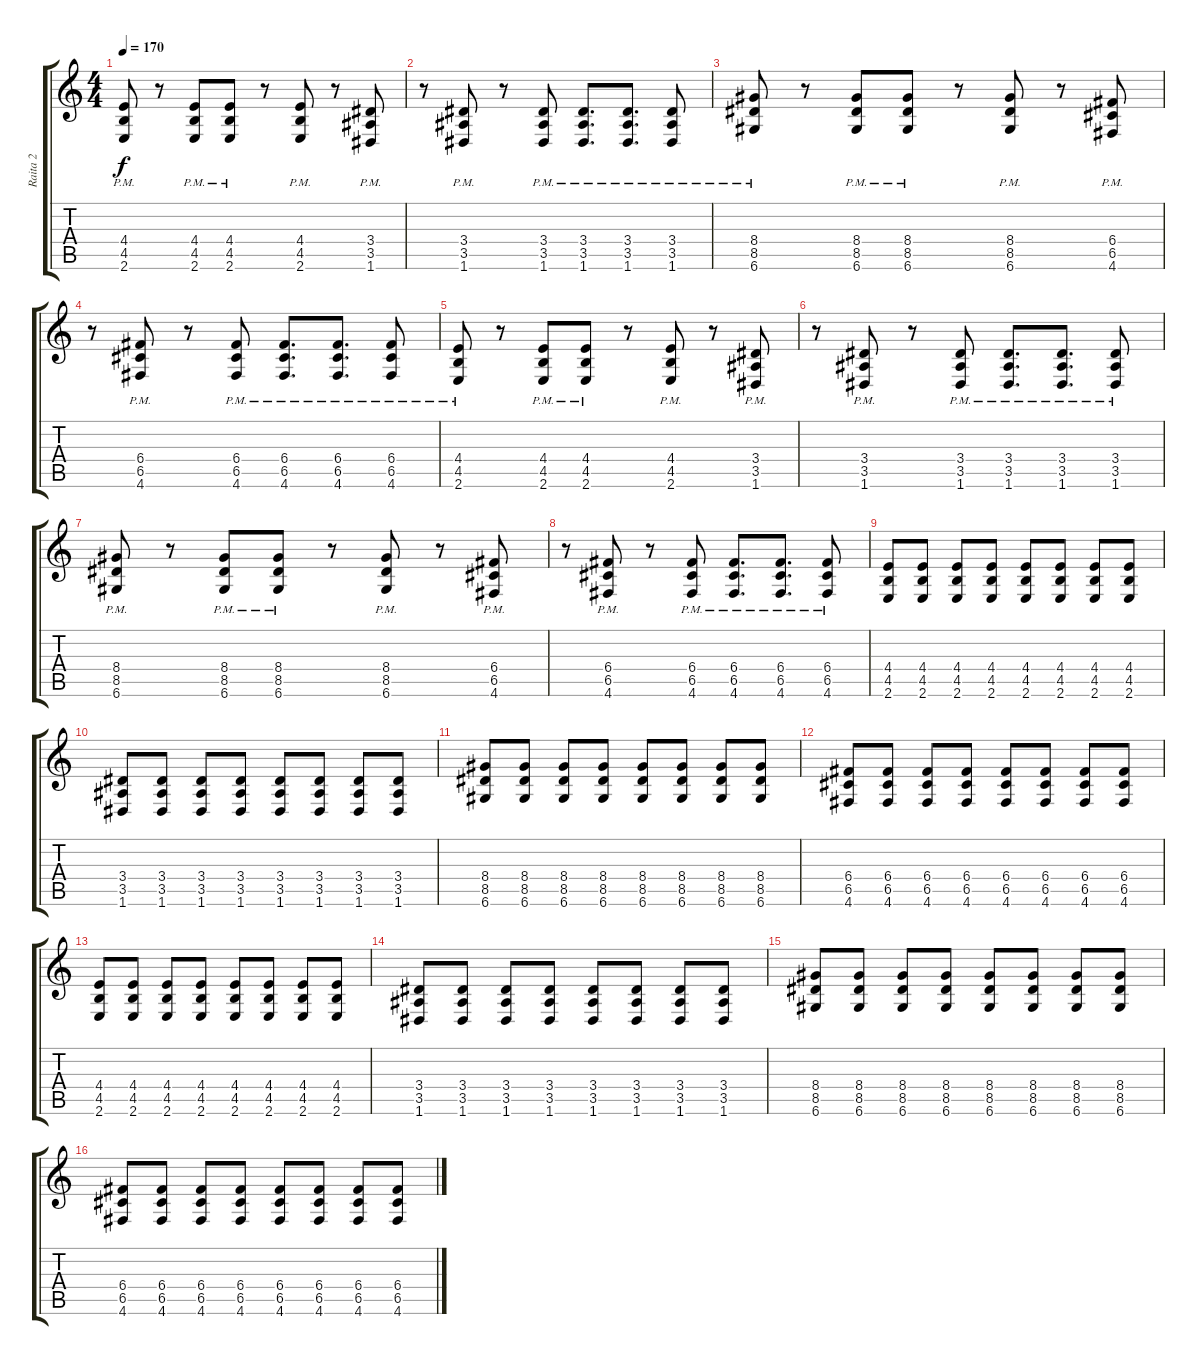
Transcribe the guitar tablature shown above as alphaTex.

\track ("Raita 2" "Raita 2") {instrument distortionguitar}
\staff {score tabs}
\tuning (D4 A3 F3 C3 G2 D2) {hide}
\ts (4 4)
\tempo 170
\clef g2
\ks c
(4.4{pm} 4.5{pm} 2.6{pm}).8{dy f} r.8 (4.4{pm} 4.5{pm} 2.6{pm}).8 (4.4{pm} 4.5{pm} 2.6{pm}).8 r.8 (4.4{pm} 4.5{pm} 2.6{pm}).8 r.8 (3.4{pm} 3.5{pm} 1.6{pm}).8 |
r.8 (3.4{pm} 3.5{pm} 1.6{pm}).8 r.8 (3.4{pm} 3.5{pm} 1.6{pm}).8 (3.4{pm} 3.5{pm} 1.6{pm}).8{d} (3.4{pm} 3.5{pm} 1.6{pm}).8{d} (3.4{pm} 3.5{pm} 1.6{pm}).8 |
(8.4{pm} 8.5{pm} 6.6{pm}).8 r.8 (8.4{pm} 8.5{pm} 6.6{pm}).8 (8.4{pm} 8.5{pm} 6.6{pm}).8 r.8 (8.4{pm} 8.5{pm} 6.6{pm}).8 r.8 (6.4{pm} 6.5{pm} 4.6{pm}).8 |
r.8 (6.4{pm} 6.5{pm} 4.6{pm}).8 r.8 (6.4{pm} 6.5{pm} 4.6{pm}).8 (6.4{pm} 6.5{pm} 4.6{pm}).8{d} (6.4{pm} 6.5{pm} 4.6{pm}).8{d} (6.4{pm} 6.5{pm} 4.6{pm}).8 |
(4.4{pm} 4.5{pm} 2.6{pm}).8 r.8 (4.4{pm} 4.5{pm} 2.6{pm}).8 (4.4{pm} 4.5{pm} 2.6{pm}).8 r.8 (4.4{pm} 4.5{pm} 2.6{pm}).8 r.8 (3.4{pm} 3.5{pm} 1.6{pm}).8 |
r.8 (3.4{pm} 3.5{pm} 1.6{pm}).8 r.8 (3.4{pm} 3.5{pm} 1.6{pm}).8 (3.4{pm} 3.5{pm} 1.6{pm}).8{d} (3.4{pm} 3.5{pm} 1.6{pm}).8{d} (3.4{pm} 3.5{pm} 1.6{pm}).8 |
(8.4{pm} 8.5{pm} 6.6{pm}).8 r.8 (8.4{pm} 8.5{pm} 6.6{pm}).8 (8.4{pm} 8.5{pm} 6.6{pm}).8 r.8 (8.4{pm} 8.5{pm} 6.6{pm}).8 r.8 (6.4{pm} 6.5{pm} 4.6{pm}).8 |
r.8 (6.4{pm} 6.5{pm} 4.6{pm}).8 r.8 (6.4{pm} 6.5{pm} 4.6{pm}).8 (6.4{pm} 6.5{pm} 4.6{pm}).8{d} (6.4{pm} 6.5{pm} 4.6{pm}).8{d} (6.4{pm} 6.5{pm} 4.6{pm}).8 |
(4.4 4.5 2.6).8 (4.4 4.5 2.6).8 (4.4 4.5 2.6).8 (4.4 4.5 2.6).8 (4.4 4.5 2.6).8 (4.4 4.5 2.6).8 (4.4 4.5 2.6).8 (4.4 4.5 2.6).8 |
(3.4 3.5 1.6).8 (3.4 3.5 1.6).8 (3.4 3.5 1.6).8 (3.4 3.5 1.6).8 (3.4 3.5 1.6).8 (3.4 3.5 1.6).8 (3.4 3.5 1.6).8 (3.4 3.5 1.6).8 |
(8.4 8.5 6.6).8 (8.4 8.5 6.6).8 (8.4 8.5 6.6).8 (8.4 8.5 6.6).8 (8.4 8.5 6.6).8 (8.4 8.5 6.6).8 (8.4 8.5 6.6).8 (8.4 8.5 6.6).8 |
(6.4 6.5 4.6).8 (6.4 6.5 4.6).8 (6.4 6.5 4.6).8 (6.4 6.5 4.6).8 (6.4 6.5 4.6).8 (6.4 6.5 4.6).8 (6.4 6.5 4.6).8 (6.4 6.5 4.6).8 |
(4.4 4.5 2.6).8 (4.4 4.5 2.6).8 (4.4 4.5 2.6).8 (4.4 4.5 2.6).8 (4.4 4.5 2.6).8 (4.4 4.5 2.6).8 (4.4 4.5 2.6).8 (4.4 4.5 2.6).8 |
(3.4 3.5 1.6).8 (3.4 3.5 1.6).8 (3.4 3.5 1.6).8 (3.4 3.5 1.6).8 (3.4 3.5 1.6).8 (3.4 3.5 1.6).8 (3.4 3.5 1.6).8 (3.4 3.5 1.6).8 |
(8.4 8.5 6.6).8 (8.4 8.5 6.6).8 (8.4 8.5 6.6).8 (8.4 8.5 6.6).8 (8.4 8.5 6.6).8 (8.4 8.5 6.6).8 (8.4 8.5 6.6).8 (8.4 8.5 6.6).8 |
(6.4 6.5 4.6).8 (6.4 6.5 4.6).8 (6.4 6.5 4.6).8 (6.4 6.5 4.6).8 (6.4 6.5 4.6).8 (6.4 6.5 4.6).8 (6.4 6.5 4.6).8 (6.4 6.5 4.6).8
